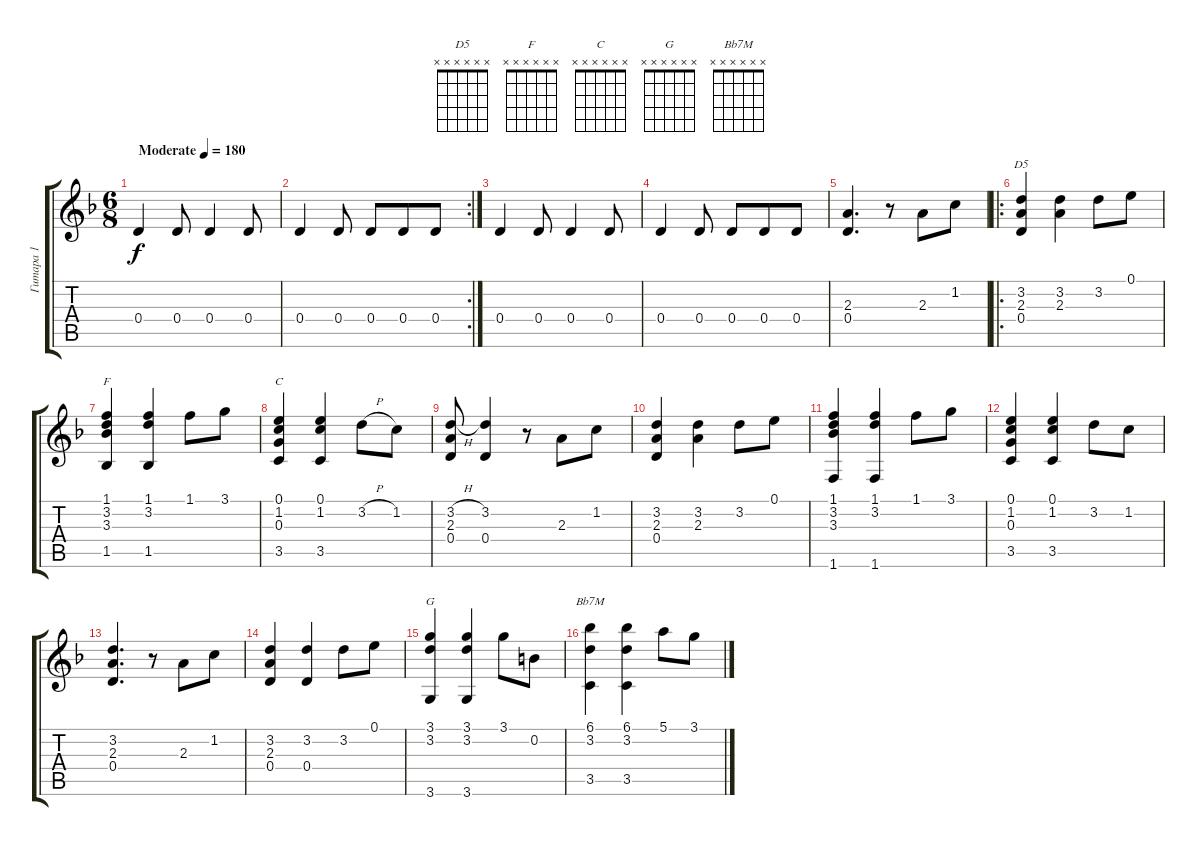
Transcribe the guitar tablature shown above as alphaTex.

\track ("Гитара 1" "Гитара 1") {instrument acousticguitarsteel}
\staff {score tabs}
\tuning (E4 B3 G3 D3 A2 E2) {hide}
\chord ("D5" x x x x x x)
\chord ("F" x x x x x x)
\chord ("C" x x x x x x)
\chord ("G" x x x x x x)
\chord ("Bb7M" x x x x x x)
\ts (6 8)
\tempo (180 "Moderate")
\clef g2
\ks f
0.4.4{dy f instrument acousticguitarsteel} 0.4.8 0.4.4 0.4.8 |
\rc 2
0.4.4 0.4.8 0.4.8 0.4.8 0.4.8 |
0.4.4 0.4.8 0.4.4 0.4.8 |
0.4.4 0.4.8 0.4.8 0.4.8 0.4.8 |
(2.3 0.4).4{d} r.8 2.3.8 1.2.8 |
\ro
(3.2 2.3 0.4).4{ch "D5"} (3.2 2.3).4 3.2.8 0.1.8 |
(1.1 3.2 3.3 1.5).4{ch "F"} (1.1 3.2 1.5).4 1.1.8 3.1.8 |
(0.1 1.2 0.3 3.5).4{ch "C"} (0.1 1.2 3.5).4 3.2{h}.8 1.2.8 |
(3.2{h} 2.3 0.4).8 (3.2 0.4).4 r.8 2.3.8 1.2.8 |
(3.2 2.3 0.4).4 (3.2 2.3).4 3.2.8 0.1.8 |
(1.1 3.2 3.3 1.6).4 (1.1 3.2 1.6).4 1.1.8 3.1.8 |
(0.1 1.2 0.3 3.5).4 (0.1 1.2 3.5).4 3.2.8 1.2.8 |
(3.2 2.3 0.4).4{d} r.8 2.3.8 1.2.8 |
(3.2 2.3 0.4).4 (3.2 0.4).4 3.2.8 0.1.8 |
(3.1 3.2 3.6).4{ch "G"} (3.1 3.2 3.6).4 3.1.8 0.2.8 |
(6.1 3.2 3.5).4{ch "Bb7M"} (6.1 3.2 3.5).4 5.1.8 3.1.8
